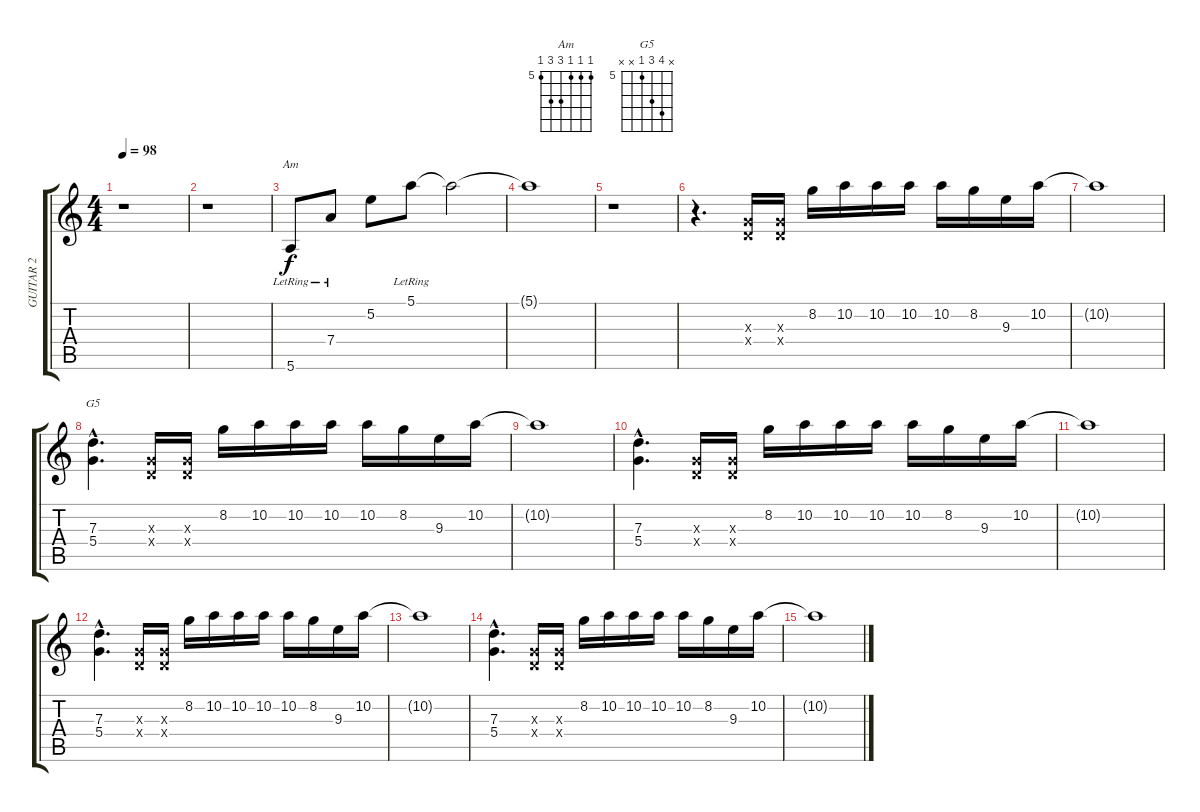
\track ("GUITAR 2" "GUITAR 2") {instrument overdrivenguitar}
\staff {score tabs}
\tuning (E4 B3 G3 D3 A2 E2) {hide}
\chord ("Am" 5 5 5 7 7 5) {firstfret 5}
\chord ("G5" x 8 7 5 x x) {firstfret 5}
\ts (4 4)
\tempo 98
\clef g2
\ks c
r.1{dy f instrument overdrivenguitar} |
r.1 |
5.6{lr}.8{ch "Am"} 7.4{lr}.8 5.2.8 5.1{lr}.8 5.1{t}.2 |
5.1{t}.1 |
r.1 |
r.4{d} (0.3{x} 0.4{x}).16 (0.3{x} 0.4{x}).16 8.2.16 10.2.16 10.2.16 10.2.16 10.2.16 8.2.16 9.3.16 10.2.16 |
10.2{t}.1 |
(7.3{hac} 5.4{hac}).4{d ch "G5"} (0.3{x} 0.4{x}).16 (0.3{x} 0.4{x}).16 8.2.16 10.2.16 10.2.16 10.2.16 10.2.16 8.2.16 9.3.16 10.2.16 |
10.2{t}.1 |
(7.3{hac} 5.4{hac}).4{d} (0.3{x} 0.4{x}).16 (0.3{x} 0.4{x}).16 8.2.16 10.2.16 10.2.16 10.2.16 10.2.16 8.2.16 9.3.16 10.2.16 |
10.2{t}.1 |
(7.3{hac} 5.4{hac}).4{d} (0.3{x} 0.4{x}).16 (0.3{x} 0.4{x}).16 8.2.16 10.2.16 10.2.16 10.2.16 10.2.16 8.2.16 9.3.16 10.2.16 |
10.2{t}.1 |
(7.3{hac} 5.4{hac}).4{d} (0.3{x} 0.4{x}).16 (0.3{x} 0.4{x}).16 8.2.16 10.2.16 10.2.16 10.2.16 10.2.16 8.2.16 9.3.16 10.2.16 |
10.2{t}.1
